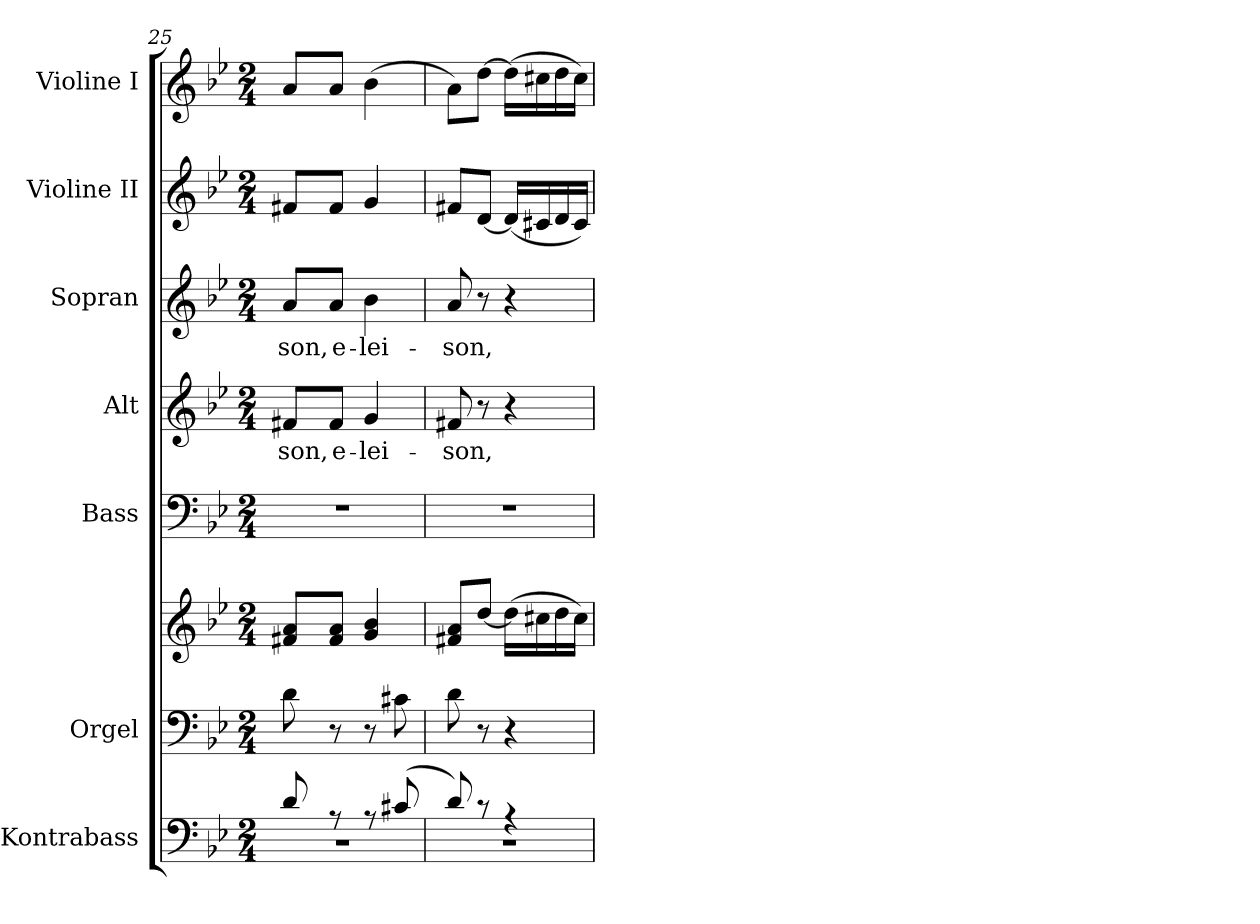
**kern	**kern	**kern	**kern	**kern	**text	**kern	**text	**kern	**kern
*part7	*part6	*part6	*part5	*part4	*part4	*part3	*part3	*part2	*part1
*staff8	*staff7	*staff6	*staff5	*staff4	*staff4	*staff3	*staff3	*staff2	*staff1
*I"Kontrabass	*I"Orgel	*	*I"Bass	*I"Alt	*	*I"Sopran	*	*I"Violine II	*I"Violine I
*I'Kb.	*I'Org.	*	*I'B	*I'A	*	*I'S	*	*I'Vl. II	*I'Vl. I
*clefF4	*clefF4	*clefG2	*clefF4	*clefG2	*	*clefG2	*	*clefG2	*clefG2
*ITrd7c12	*	*	*	*	*	*	*	*	*
*k[b-e-]	*k[b-e-]	*k[b-e-]	*k[b-e-]	*k[b-e-]	*	*k[b-e-]	*	*k[b-e-]	*k[b-e-]
*B-:	*B-:	*B-:	*B-:	*B-:	*	*B-:	*	*B-:	*B-:
*M2/4	*M2/4	*M2/4	*M2/4	*M2/4	*	*M2/4	*	*M2/4	*M2/4
=25	=25	=25	=25	=25	=25	=25	=25	=25	=25
*^	*	*	*	*	*	*	*	*	*
!	!	!	!	!	!	!LO:LY:b	!	!LO:LY:b	!	!
8D/	2r	8d\	8f#X/ 8a/L	2r	8f#X/L	-son,	8a/L	-son,	8f#X/L	8a/L
!	!	!	!	!	!	!LO:LY:b	!	!LO:LY:b	!	!
8rA	.	8r	8f#/ 8a/J	.	8f#/J	e-	8a/J	e-	8f#/J	8a/J
!	!	!	!	!	!	!LO:LY:b	!	!LO:LY:b	!	!
8rA	.	8r	4g/ 4b-/	.	4g/	-lei-	4b-\	-lei-	4g/	(>4b-\
(<8C#X/	.	8c#X\	.	.	.	.	.	.	.	.
!!LO:PB:g=z
=26	=26	=26	=26	=26	=26	=26	=26	=26	=26	=26
!	!	!	!	!	!	!LO:LY:b	!	!LO:LY:b	!	!
8D/)	2r	8d\	8f#X/ 8a/L	2r	8f#X/	-son,	8a/	-son,	8f#X/L	8a\L)
8rB	.	8r	[8dd/J	.	8r	.	8r	.	[8d/J	[8dd\J
4rA	.	4r	(>16dd\LL]	.	4r	.	4r	.	(<16d/LL]	(>16dd\LL]
.	.	.	16cc#X\	.	.	.	.	.	16c#X/	16cc#X\
.	.	.	16dd\	.	.	.	.	.	16d/	16dd\
.	.	.	16cc#\JJ)	.	.	.	.	.	16c#/JJ)	16cc#\JJ)
*v	*v	*	*	*	*	*	*	*	*	*
=	=	=	=	=	=	=	=	=	=
*-	*-	*-	*-	*-	*-	*-	*-	*-	*-
